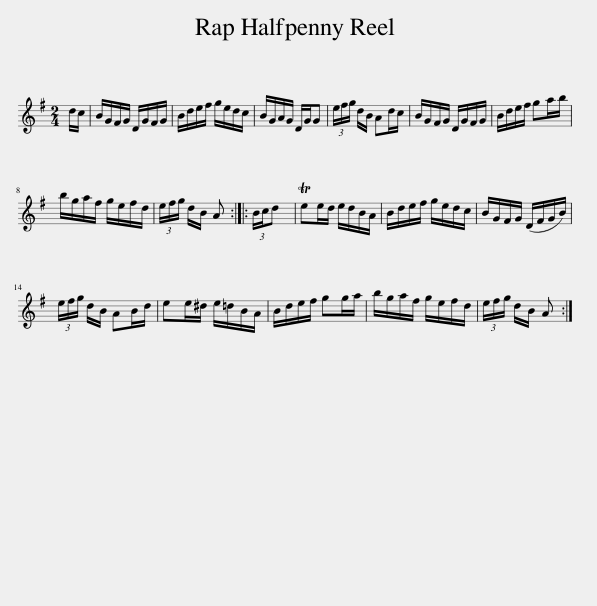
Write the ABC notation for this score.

X:1
L:1/8
M:2/4
I:linebreak $
K:G
V:1 treble
V:1
 d/c/ | B/G/F/G/ D/G/F/G/ | B/d/e/f/ g/e/d/c/ | B/G/A/G/ D/G/G | (3e/f/g/ d/B/ Ad/c/ | %5
 B/G/F/G/ D/G/F/G/ | B/d/e/f/ ga/b/ |$ b/g/a/f/ g/e/f/d/ | (3e/f/g/ d/B/ A :: (3B/c/d x/24 | %10
 Tee/d/ e/d/B/A/ | B/d/e/f/ g/e/d/c/ | B/G/F/G/ (D/F/G/B/) |$ (3e/f/g/ d/B/ AB/d/ | ee/^d/ e/=d/B/A/ | %15
 B/d/e/f/ gg/a/ | b/g/a/f/ g/e/f/d/ | (3e/f/g/ d/B/ A :| %18
